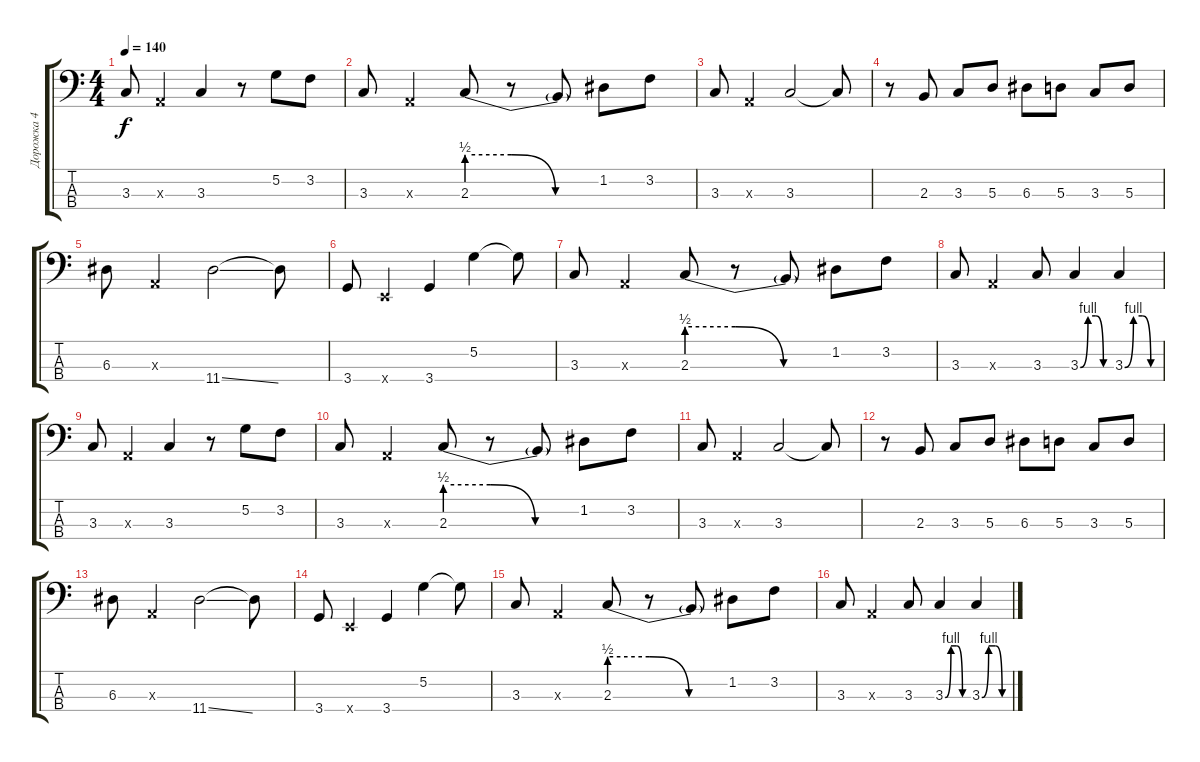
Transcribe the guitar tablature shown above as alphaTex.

\track ("Дорожка 4" "Дорожка 4") {instrument fretlessbass}
\staff {score tabs}
\tuning (G2 D2 A1 E1) {hide}
\ts (4 4)
\tempo 140
\clef f4
\ks c
3.3.8{dy f} 0.3{x}.4 3.3.4 r.8 5.2.8 3.2.8 |
3.3.8 0.3{x}.4 2.3{be (custom 0 2 20 2 40 0 60 0)}.8 r.8 2.3{t}.8 1.2.8 3.2.8 |
3.3.8 0.3{x}.4 3.3.2 3.3{t}.8 |
r.8 2.3.8 3.3.8 5.3.8 6.3.8 5.3.8 3.3.8 5.3.8 |
6.3.8 0.3{x}.4 11.4{ss}.2 11.4{t}.8 |
3.4.8 0.4{x}.4 3.4.4 5.2.4 5.2{t}.8 |
3.3.8 0.3{x}.4 2.3{be (custom 0 2 20 2 40 0 60 0)}.8 r.8 2.3{t}.8 1.2.8 3.2.8 |
3.3.8 0.3{x}.4 3.3.8 3.3{be (custom 0 0 15 4 30 4 45 0 60 0)}.4 3.3{be (custom 0 0 15 4 30 4 45 0 60 0)}.4 |
3.3.8 0.3{x}.4 3.3.4 r.8 5.2.8 3.2.8 |
3.3.8 0.3{x}.4 2.3{be (custom 0 2 20 2 40 0 60 0)}.8 r.8 2.3{t}.8 1.2.8 3.2.8 |
3.3.8 0.3{x}.4 3.3.2 3.3{t}.8 |
r.8 2.3.8 3.3.8 5.3.8 6.3.8 5.3.8 3.3.8 5.3.8 |
6.3.8 0.3{x}.4 11.4{ss}.2 11.4{t}.8 |
3.4.8 0.4{x}.4 3.4.4 5.2.4 5.2{t}.8 |
3.3.8 0.3{x}.4 2.3{be (custom 0 2 20 2 40 0 60 0)}.8 r.8 2.3{t}.8 1.2.8 3.2.8 |
3.3.8 0.3{x}.4 3.3.8 3.3{be (custom 0 0 15 4 30 4 45 0 60 0)}.4 3.3{be (custom 0 0 15 4 30 4 45 0 60 0)}.4
